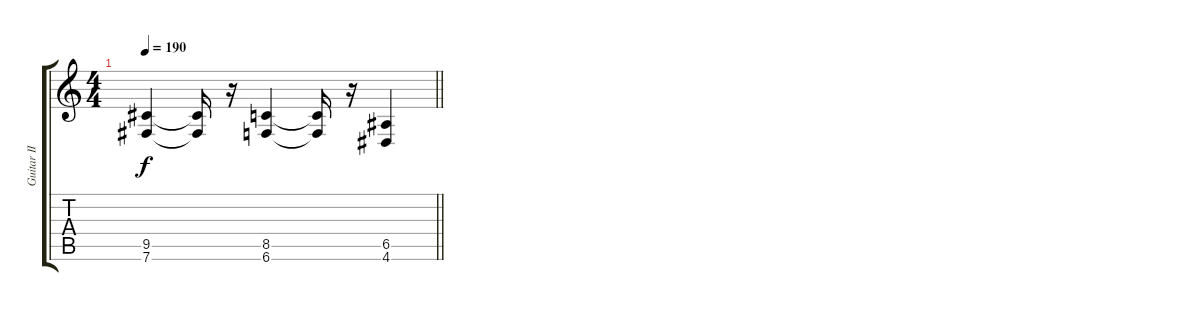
\track ("Guitar II" "Guitar II") {instrument distortionguitar}
\staff {score tabs}
\tuning (B3 Gb3 D3 A2 E2 B1) {hide}
\ts (4 4)
\tempo 190
\clef g2
\barLineRight lightlight
\ks c
(9.5 7.6).4{dy f} (9.5{t} 7.6{t}).16 r.16 (8.5 6.6).4 (8.5{t} 6.6{t}).16 r.16 (6.5 4.6).4
